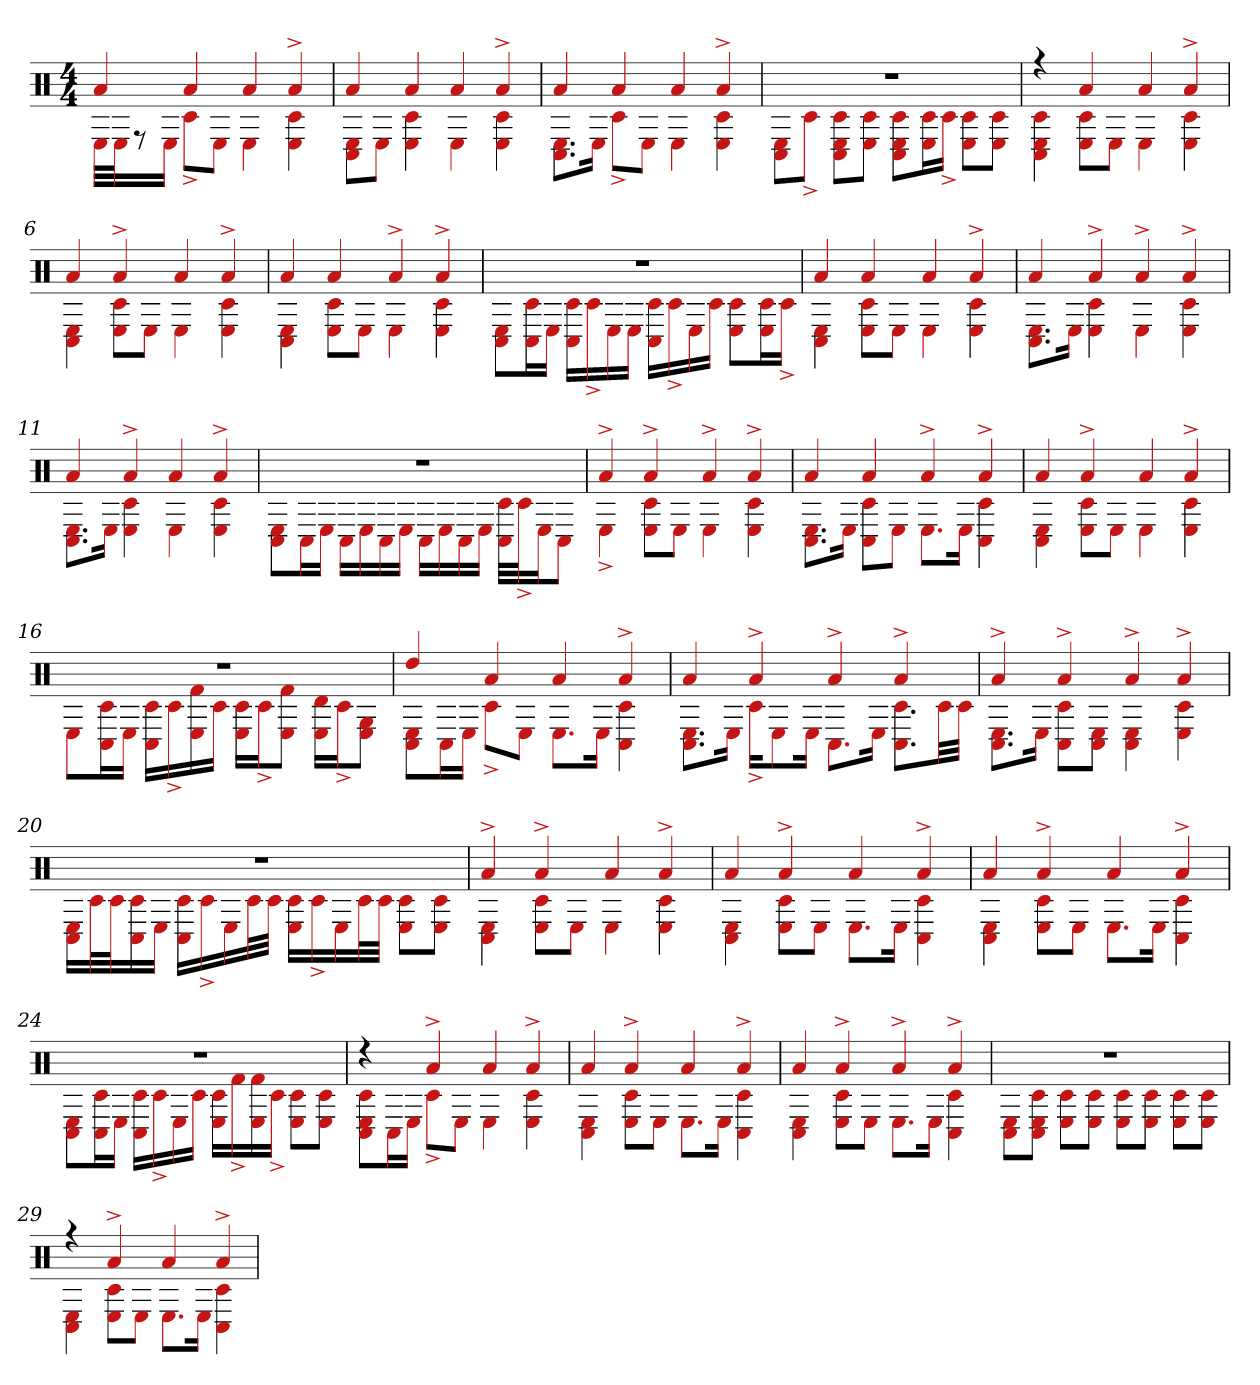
**kern
*part1
*staff1
*clefX
*k[]
*M4/4
=1
*^
4a	32ELLL
.	32EJ
.	8r
.	16EJJ
4a	8c#^L
.	8EJ
4a	4E
4a^	4E 4c#
=2	=2
4a	8E 8C#L
.	8EJ
4a	4c# 4E
4a	4E
4a^	4E 4c#
=3	=3
4a	8.C# 8.EL
.	16EJk
4a	8c#^L
.	8EJ
4a	4E
4a^	4E 4c#
=4	=4
1r	8E 8C#L
.	8c#^J
.	8E 8C# 8c#L
.	8c# 8EJ
.	8C# 8E 8c#L
.	16E 16c#L
.	16c#^JJ
.	8c# 8EL
.	8E 8c#J
=5	=5
4r	4c# 4C# 4E
4a	8E 8c#L
.	8EJ
4a	4E
4a^	4E 4c#
=6	=6
4a	4C# 4E
4a^	8E 8c#L
.	8EJ
4a	4E
4a^	4E 4c#
=7	=7
4a	4C# 4E
4a	8E 8c#L
.	8EJ
4a^	4E
4a^	4E 4c#
=8	=8
1r	8C# 8EL
.	16C# 16c#L
.	16EJJ
.	16C# 16c#LL
.	16c#^
.	16E
.	16EJJ
.	16c# 16C#LL
.	16c#^
.	16E
.	16c#JJ
.	8E 8c#L
.	16E 16c#L
.	16c#^JJ
=9	=9
4a	4C# 4E
4a	8E 8c#L
.	8EJ
4a	4E
4a^	4E 4c#
=10	=10
4a	8.C# 8.EL
.	16EJk
4a^	4c# 4E
4a^	4E
4a^	4E 4c#
=11	=11
4a	8.C# 8.EL
.	16EJk
4a^	4c# 4E
4a	4E
4a^	4E 4c#
=12	=12
1r	8E 8C#L
.	16C#L
.	16EJJ
.	16C#LL
.	16E
.	16C#
.	16EJJ
.	16C#LL
.	16E
.	16C#
.	16EJJ
.	32C# 32c#LLL
.	32c#^J
.	16EJ
.	8C#J
=13	=13
4a^	4E^
4a^	8E 8c#L
.	8EJ
4a^	4E
4a^	4E 4c#
=14	=14
4a	8.C# 8.EL
.	16EJk
4a	8C# 8c#L
.	8EJ
4a^	8.EL
.	16EJk
4a^	4c# 4C#
=15	=15
4a	4C# 4E
4a^	8E 8c#L
.	8EJ
4a	4E
4a^	4E 4c#
=16	=16
1r	8EL
.	16c# 16C#L
.	16EJJ
.	16C# 16c#LL
.	16c#^
.	16E 16f#
.	16c#JJ
.	16E 16c#LL
.	16c#^J
.	8E 8f#J
.	16E 16dLL
.	16c#^J
.	8G 8EJ
=17	=17
4dd	8E 8C#L
.	16C#L
.	16EJJ
4a	8c#^L
.	8EJ
4a	8.EL
.	16EJk
4a^	4c# 4C#
=18	=18
4a	8.E 8.C#L
.	16EJk
4a^	16c#^KL
.	8E
.	16EJk
4a^	8.C#L
.	16EJk
4a^	8.c# 8.C#L
.	32c#LL
.	32c#JJJ
=19	=19
4a^	8.C# 8.EL
.	16EJk
4a^	8C# 8c#L
.	8E 8C#J
4a^	4E 4C#
4a^	4E 4c#
=20	=20
1r	16E 16C#LL
.	32c#L
.	32c#J
.	16C# 16c#
.	16EJJ
.	16C# 16c#LL
.	16c#^
.	16E
.	32c#L
.	32c#JJJ
.	16E 16c#LL
.	16c#^
.	16E
.	32c#L
.	32c#JJJ
.	8E 8c#L
.	8c# 8EJ
=21	=21
4a^	4C# 4E
4a^	8E 8c#L
.	8EJ
4a	4E
4a^	4E 4c#
=22	=22
4a	4C# 4E
4a^	8E 8c#L
.	8EJ
4a	8.EL
.	16EJk
4a^	4c# 4C#
=23	=23
4a	4C# 4E
4a^	8E 8c#L
.	8EJ
4a	8.EL
.	16EJk
4a^	4c# 4C#
=24	=24
1r	8C# 8EL
.	16C# 16c#L
.	16EJJ
.	16C# 16c#LL
.	16c#^
.	16E
.	16c#JJ
.	16c# 16ELL
.	16f#^
.	16E 16f#
.	16c#^JJ
.	8E 8c#L
.	8E 8c#J
=25	=25
4r	8c# 8E 8C#L
.	16C#L
.	16EJJ
4a^	8c#^L
.	8EJ
4a	4E
4a^	4E 4c#
=26	=26
4a	4C# 4E
4a^	8E 8c#L
.	8EJ
4a	8.EL
.	16EJk
4a^	4c# 4C#
=27	=27
4a	4C# 4E
4a^	8E 8c#L
.	8EJ
4a^	8.EL
.	16EJk
4a^	4c# 4C#
=28	=28
1r	8E 8C#L
.	8C# 8E 8c#J
.	8E 8c#L
.	8c# 8EJ
.	8E 8c#L
.	8E 8c#J
.	8E 8c#L
.	8E 8c#J
=29	=29
4r	4E 4C#
4a^	8E 8c#L
.	8EJ
4a	8.EL
.	16EJk
4a^	4c# 4C#
*v	*v
=
*-
